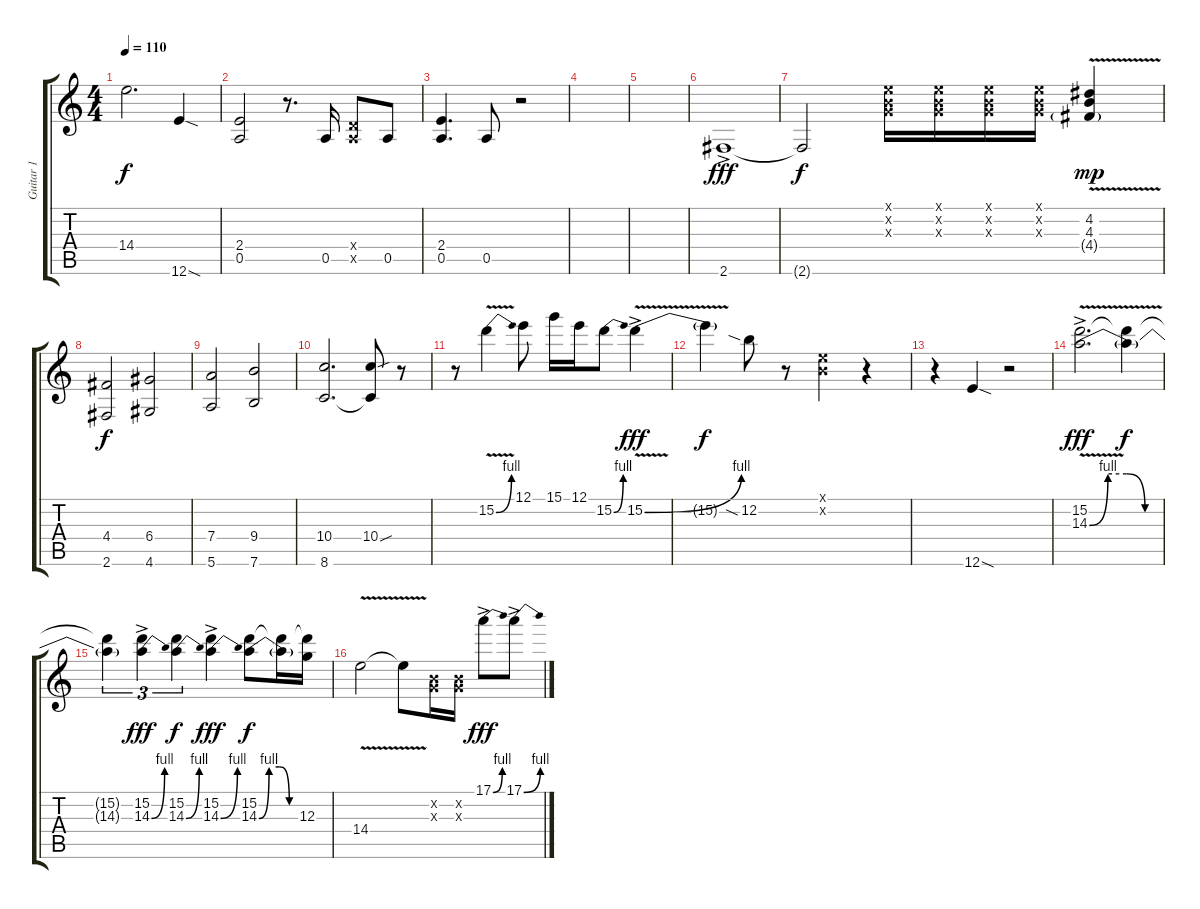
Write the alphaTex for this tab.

\track ("Guitar 1" "Guitar 1") {instrument distortionguitar}
\staff {score tabs}
\tuning (E4 B3 G3 D3 A2 E2) {hide}
\ts (4 4)
\tempo 110
\clef g2
\ks c
14.4{t}.2{d dy f} 12.6{sod}.4 |
(2.4 0.5).2 r.8{d} 0.5.16 (0.4{x} 0.5{x}).8 0.5.8 |
(2.4 0.5).4{d} 0.5.8 r.2 |
|
|
2.6{ac}.1{dy fff} |
2.6{t}.2{dy f} (0.1{x} 0.2{x} 0.3{x}).16 (0.1{x} 0.2{x} 0.3{x}).16 (0.1{x} 0.2{x} 0.3{x}).16 (0.1{x} 0.2{x} 0.3{x}).16 (4.2 4.3 4.4{v g}).4{dy mp} |
(4.4 2.6).2{dy f} (6.4 4.6).2 |
(7.4 5.6).2 (9.4 7.6).2 |
(10.4 8.6).2{d} (10.4{sou} 8.6{t}).8 r.8 |
r.8 15.2{be (bend 0 0 60 4) v}.4 12.1.8 15.1.16 12.1.16 15.2{be (bend 0 0 60 4)}.8 15.2{be (bend 0 0 60 4) v ac}.4{dy fff} |
15.2{t}.4{dy f} 12.2{sia}.8 r.8 (0.1{x} 0.2{x}).4 r.4 |
r.4 12.6{sod}.4 r.2 |
(15.2{ac} 14.3{be (custom 0 0 15 4 30 4 45 0 60 0) v}).2{d dy fff} (15.2{t} 14.3{t}).4{dy f} |
(15.2{t} 14.3{t}).4{tu (3 2)} (15.2{ac} 14.3{be (bend 0 0 60 4)}).4{tu (3 2) dy fff} (15.2 14.3{be (bend 0 0 60 4)}).4{tu (3 2) dy f} (15.2{ac} 14.3{be (bend 0 0 60 4)}).4{dy fff} (15.2 14.3{be (custom 0 0 15 4 30 4 45 0 60 0)}).8{dy f} (15.2{t} 14.3{t}).16 (15.2{t} 12.3).16 |
14.4{v}.2 14.4{t}.8 (0.2{x} 0.3{x}).16 (0.2{x} 0.3{x}).16 17.1{be (bend 0 0 60 4) ac}.8{dy fff} 17.1{be (bend 0 0 60 4) ac}.8
